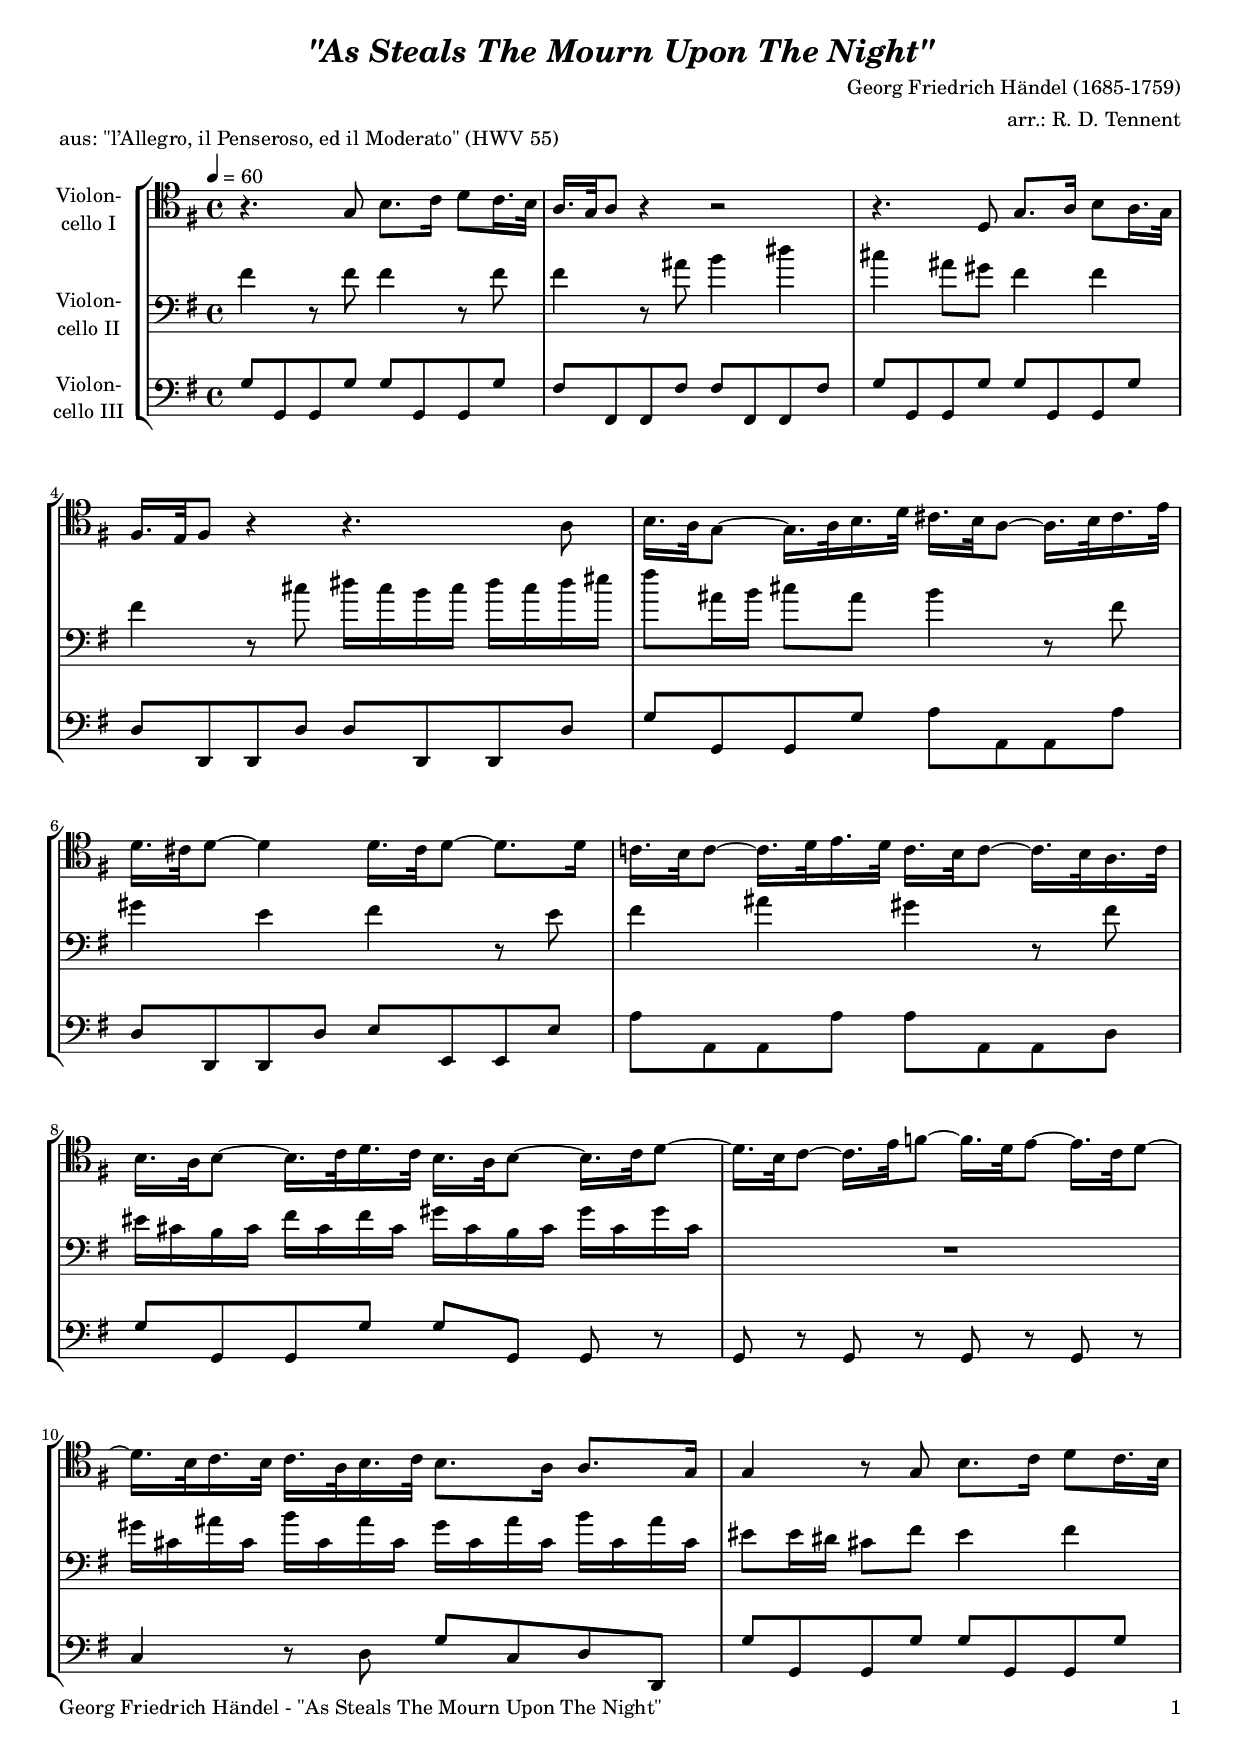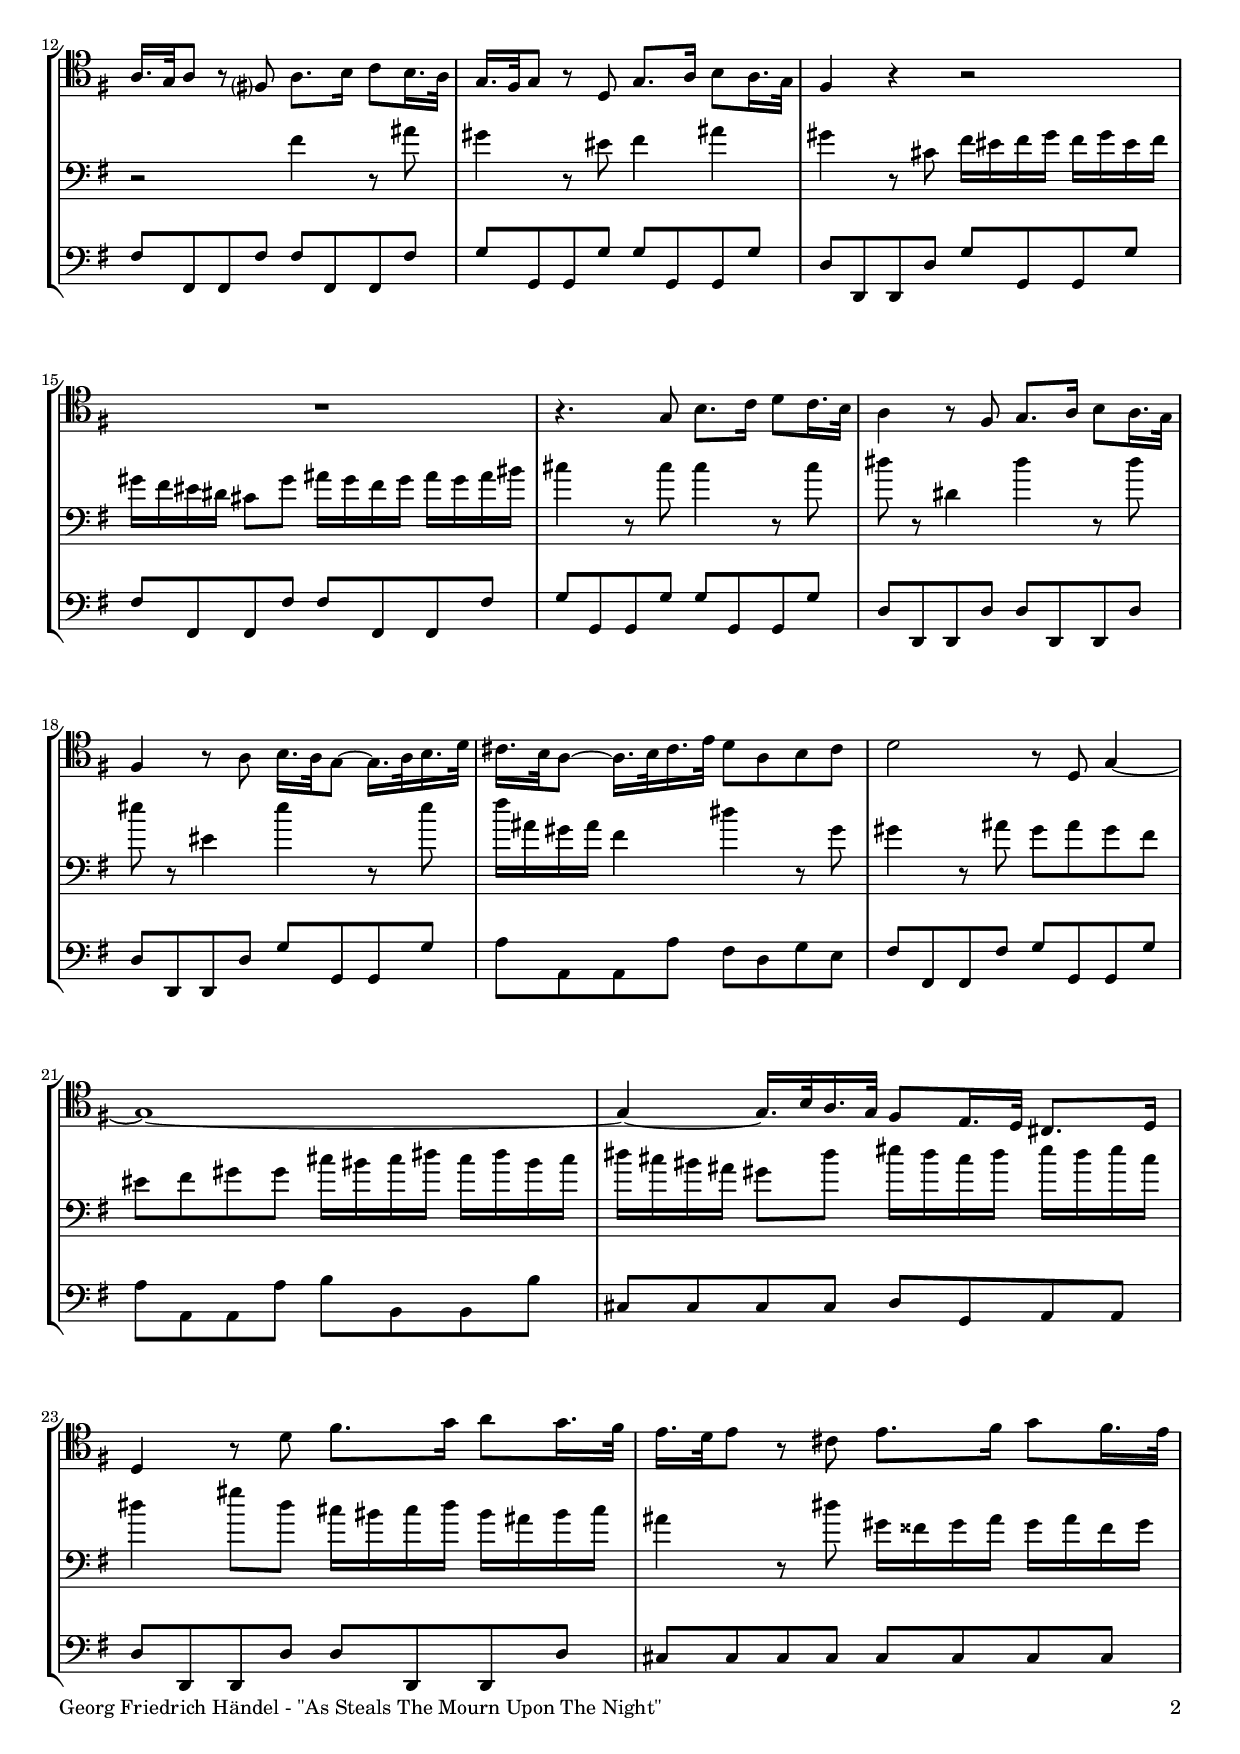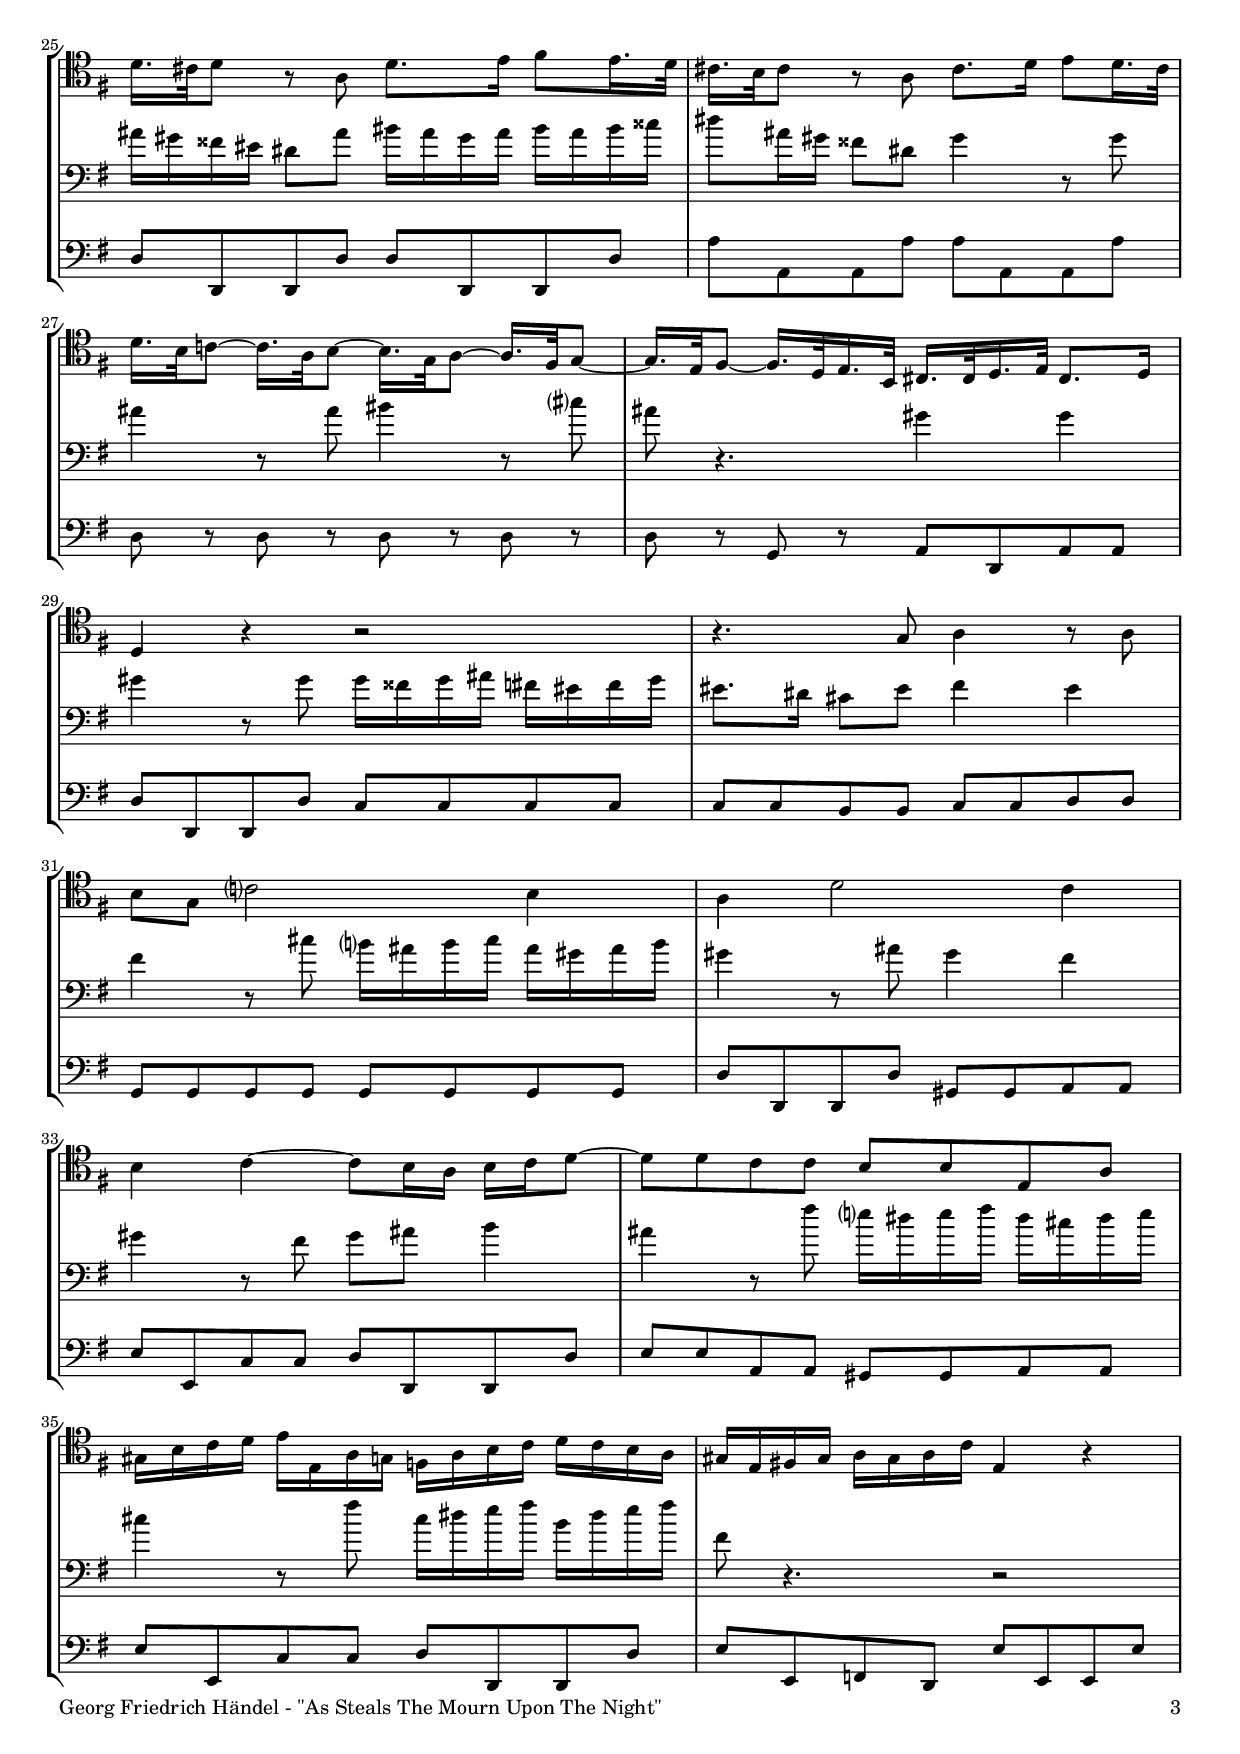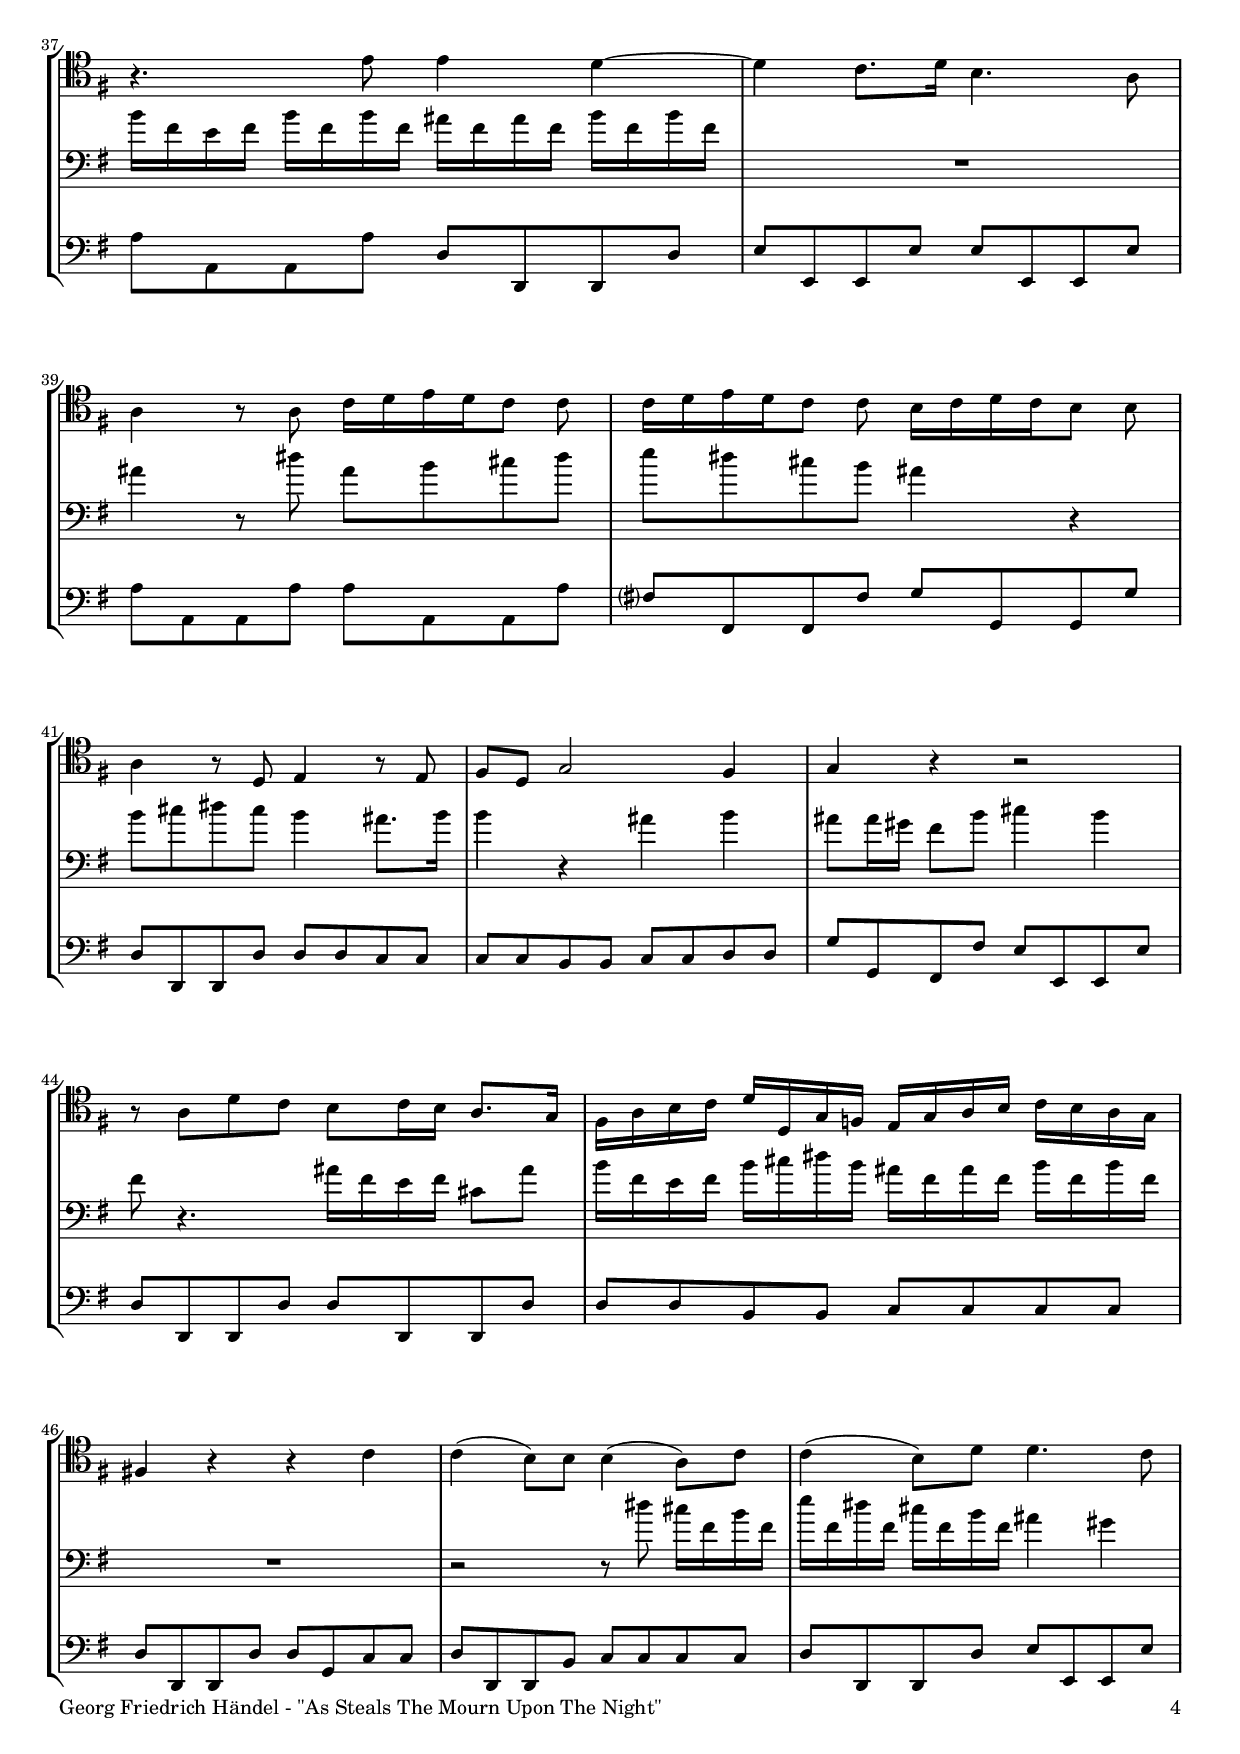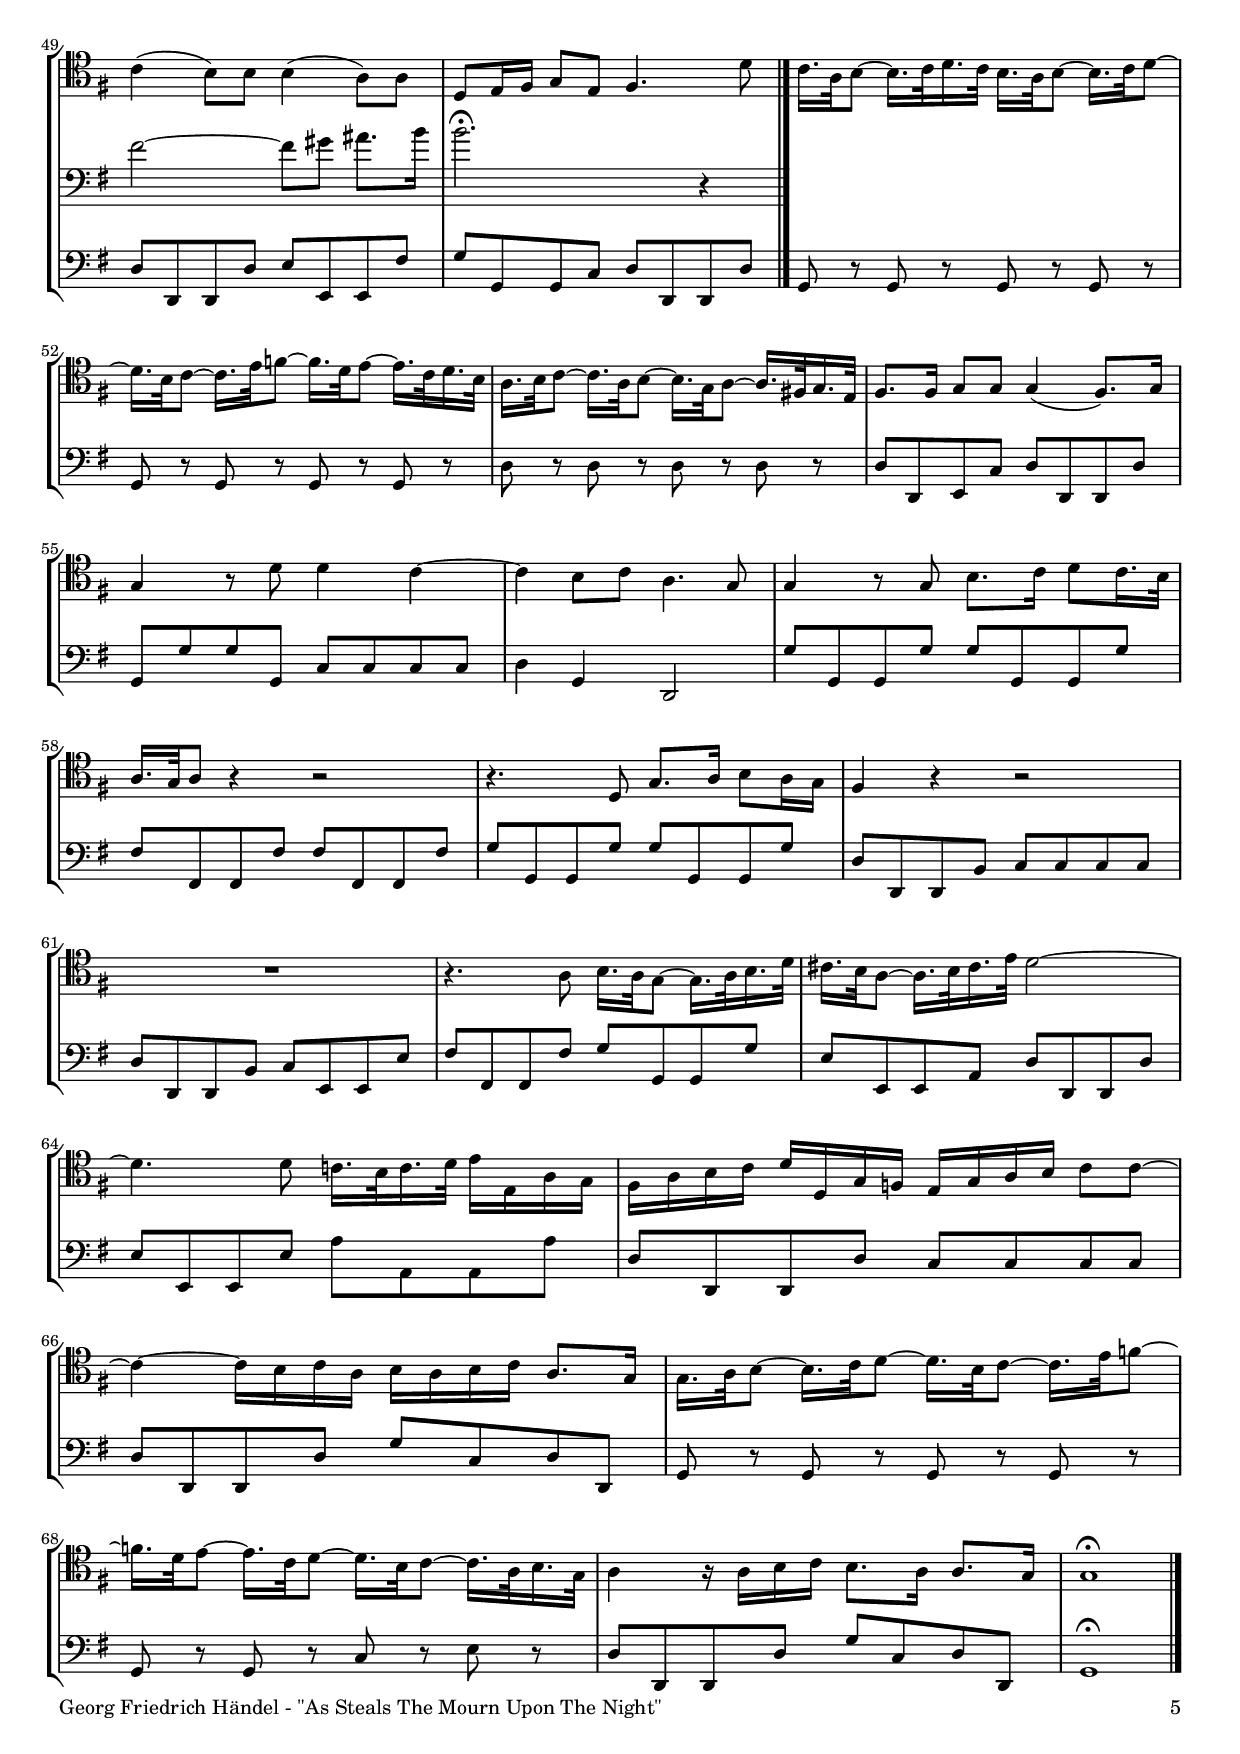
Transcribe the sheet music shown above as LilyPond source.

\version "2.24.4"
\include "deutsch.ly"

#(set-global-staff-size 17.5)

\header {
  title     = \markup \bold \italic "\"As Steals The Mourn Upon The Night\""
  composer  = "Georg Friedrich Händel (1685-1759)"
  arranger  = "arr.: R. D. Tennent"
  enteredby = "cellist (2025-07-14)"
  piece     = "aus: \"l’Allegro, il Penseroso, ed il Moderato\" (HWV 55)"
}

voiceconsts = {
  \key b \major
  \time 4/4
  \clef "bass"
%  \numericTimeSignature
  \compressEmptyMeasures
  % Set default beaming for all staves
%  \set Timing.beamExceptions = #'()
%  \set Timing.baseMoment     = #(ly:make-moment 1 4)
%  \set Timing.beatStructure  = #'(1 1 1)
  \tempo 4=60
}

mifl = "flute"
mist = "string ensemble 1"
mivl = "violin"
mivc = "cello"
mipz = "pizzicato strings"

va = \relative c' {
  \voiceconsts
  \clef "tenor"
  
  r4. b8 d8. es16 f8 es16. d32
  c16. b32 c8 r4 r2
  r4. f,8 b8. c16 d8 c16. b32

  a16. g32 a8 r4 r4. c8
  d16. c32 b8~ b16. c32 d16. f32 e16. d32 c8~ c16. d32 e16. g32
  f16. e32 f8~ f4 f16. e32 f8~ f8. f16

  es!16. d32 es8~ es16. f32 g16. f32 es16. d32 es8~ es16. d32 c16. es32
  d16. c32 d8~ d16. es32 f16. es32 d16. c32 d8~ d16. es32 f8~
  f16. d32 es8~ es16. g32 as8~ as16. f32 g8~ g16. es32 f8~

  f16. d32 es16. d32 es16. c32 d16. es32 d8. c16 c8. b16
  b4 r8 b d8. es16 f8 es16. d32
  c16. b32 c8 r a? c8. d16 es8 d16. c32

  b16. a32 b8 r f b8. c16 d8 c16. b32
  a4 r r2
  R1
  r4. b8 d8. es16 f8 es16. d32
  c4 r8 a b8. c16 d8 c16. b32

  a4 r8 c d16. c32 b8~ b16. c32 d16. f32
  e16. d32 c8~ c16. d32 e16. g32 f8 c d e
  f2 r8 f, b4~
  b1~

  b4~ b16. d32 c16. b32 a8 g16. f32 e8. f16
  f4 r8 f' a8. b16 c8 b16. a32
  g16. f32 g8 r e g8. a16 b8 a16. g32

  f16. e32 f8 r c f8. g16 a8 g16. f32
  e16. d32 e8 r c e8. f16 g8 f16. e32
  f16. d32 es!8~ es16. c32 d8~ d16. b32 c8~ c16. a32 b8~

  b16. g32 a8~ a16. f32 g16. d32 e16. e32 f16. g32 e8. f16
  f4 r r2
  r4. b8 c4 r8 c
  d b es?2 d4

  c f2 es4
  d es~ es8 d16 c d es f8~
  f f es es d d g, c

  h16 d es f g g, c b as c d es f es d c
  h g a! h c h c es g,4 r
  r4. g'8 g4 f~

  f es8. f16 d4. c8
  c4 r8 c es16[ f g f es8] es
  es16[ f g f es8] es d16[ es f es d8] d
  c4 r8 f, g4 r8 g

  a f b2 a4
  b r r2
  r8 c f es d es16 d c8. b16
  a c d es f f, b as g b c d es d c b

  a!4 r r es'
  es( d8) d d4( c8) es
  es4( d8) f f4. es8
  es4( d8) d d4( c8) c

  f, g16 a b8 g a4. f'8
  es16. c32 d8~ d16. es32 f16. es32 d16. c32 d8~ d16. es32 f8~
  f16. d32 es8~ es16. g32 as8~ as16. f32 g8~ g16. es32 f16. d32

  c16. d32 es8~ es16. c32 d8~ d16. b32 c8~ c16. a!32 b16. g32
  a8. a16 b8 b b4( a8.) b16
  b4 r8 f' f4 es~
  es d8 es c4. b8

  b4 r8 b d8. es16 f8 es16. d32
  c16. b32 c8 r4 r2
  r4. f,8 b8. c16 d8 c16 b
  a4 r r2

  R1
  r4. c8 d16. c32 b8~ b16. c32 d16. f32
  e16. d32 c8~ c16. d32 e16. g32 f2~
  f4. f8 es!16. d32 es16. f32 g16 g, c b

  a c d es f f, b as g b c d es8 es~
  es4~ es16 d es c d c d es c8. b16
  b16. c32 d8~ d16. es32 f8~ f16. d32 es8~ es16. g32 as8~

  as16. f32 g8~ g16. es32 f8~ f16. d32 es8~ es16. c32 d16. b32
  c4 r16 c d es d8. c16 c8. b16
  b1\fermata \bar "|."
}

\include "v2.ily"
vc = \relative c' {
  \voiceconsts
  
  b8 b, b b' b b, b b'
  a a, a a' a a, a a'
  b b, b b' b b, b b'

  f f, f f' f f, f f'
  b b, b b' c c, c c'
  f, f, f f' g g, g g'

  c c, c c' c c, c f
  b b, b b' b[ b,] b r
  b r b r b r b r
  es4 r8 f b es, f f,

  b' b, b b' b b, b b'
  a a, a a' a a, a a'
  b b, b b' b b, b b'

  f f, f f' b b, b b'
  a a, a a' a a, a a'
  b b, b b' b b, b b'
  f f, f f' f f, f f'

  f f, f f' b b, b b'
  c c, c c' a f b g
  a a, a a' b b, b b'

  c c, c c' d d, d d'
  e, e e e f b, c c
  f f, f f' f f, f f'

  e e e e e e e e
  f f, f f' f f, f f'
  c' c, c c' c c, c c'
  f, r f r f r f r

  f r b, r c f, c' c
  f f, f f' es es es es
  es es d d es es f f

  b, b b b b b b b
  f' f, f f' h, h c c
  g' g, es' es f f, f f'
  g g c, c h h c c

  g' g, es' es f f, f f'
  g g, as f g' g, g g'
  c c, c c' f, f, f f'

  g g, g g' g g, g g'
  c c, c c' c c, c c'
  a? a, a a' b b, b b'
  f f, f f' f f es es
  es es d d es es f f
  b b, a a' g g, g g'
  f f, f f' f f, f f'

  f f d d es es es es
  f f, f f' f b, es es
  f f, f d' es es es es
  f f, f f' g g, g g'

  f f, f f' g g, g a'
  b b, b es f f, f f'
  b, r b r b r b r

  b r b r b r b r
  f' r f r f r f r
  f f, g es' f f, f f'
  b, b' b b, es es es es

  f4 b, f2
  b'8 b, b b' b b, b b'
  a a, a a' a a, a a'
  b b, b b' b b, b b'

  f f, f d' es es es es
  f f, f d' es g, g g'
  a a, a a' b b, b b'

  g g, g c f f, f f'
  g g, g g' c c, c c'
  f, f, f f' es es es es
  f f, f f' b es, f f,

  b r b r b r b r
  b r b r es r g r
  f f, f f' b es, f f,
  b1\fermata \bar "|."
}


music = \new StaffGroup <<
      \new Staff {
	\set Staff.midiInstrument = \mivc
	\set Staff.instrumentName = \markup \center-column { "Violon-" "cello I" }
	\transpose b g { \va }
      }

      \new Staff {
	\set Staff.midiInstrument = \mivc
	\set Staff.instrumentName = \markup \center-column { "Violon-" "cello II" }
	\transpose b g { \vb }
      }

      \new Staff {
	\set Staff.midiInstrument = \mivc
	\set Staff.instrumentName = \markup \center-column { "Violon-" "cello III" }
	\transpose b g { \vc }
      }
>>

\book {
   \paper {
    print-page-number = ##t
    print-first-page-number = ##t
    ragged-last-bottom = ##f
    oddHeaderMarkup = \markup \null
    evenHeaderMarkup = \markup \null
    oddFooterMarkup = \markup {
      \fill-line {
        \if \should-print-page-number
        "Georg Friedrich Händel - \"As Steals The Mourn Upon The Night\"" \fromproperty #'page:page-number-string
      }
    }
    evenFooterMarkup = \oddFooterMarkup
  } \score {
    \music
    \layout {}
  }

  \score {
    \unfoldRepeats \music

    \midi {
      \context {
        \Score
      }
    }
  }
}